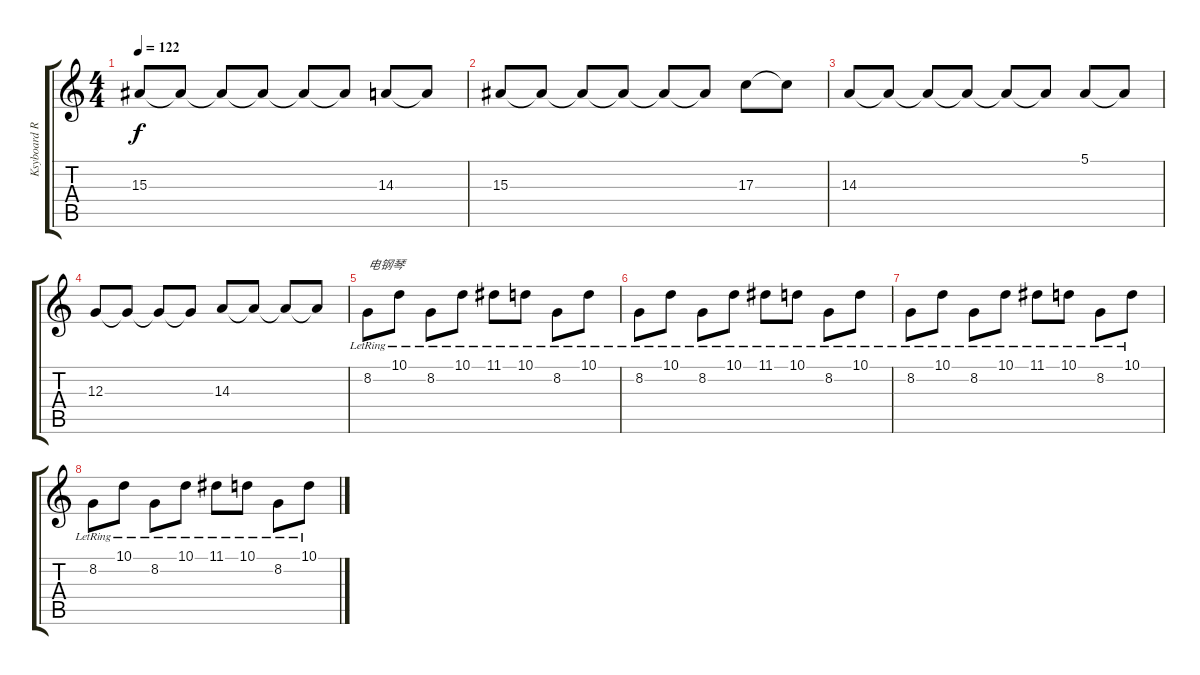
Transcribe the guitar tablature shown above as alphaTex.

\track ("Ksyboard R" "Ksyboard R") {instrument acousticgrandpiano}
\staff {score tabs}
\tuning (E4 B3 G3 D3 A2 E2) {hide}
\ts (4 4)
\tempo 122
\clef g2
\ks c
15.3.8{dy f} 15.3{t}.8 15.3{t}.8 15.3{t}.8 15.3{t}.8 15.3{t}.8 14.3.8 14.3{t}.8 |
15.3.8 15.3{t}.8 15.3{t}.8 15.3{t}.8 15.3{t}.8 15.3{t}.8 17.3.8 17.3{t}.8 |
14.3.8 14.3{t}.8 14.3{t}.8 14.3{t}.8 14.3{t}.8 14.3{t}.8 5.1.8 5.1{t}.8 |
12.3.8 12.3{t}.8 12.3{t}.8 12.3{t}.8 14.3.8 14.3{t}.8 14.3{t}.8 14.3{t}.8 |
8.2{lr}.8{txt "电钢琴"} 10.1{lr}.8 8.2{lr}.8 10.1{lr}.8 11.1{lr}.8 10.1{lr}.8 8.2{lr}.8 10.1{lr}.8 |
8.2{lr}.8 10.1{lr}.8 8.2{lr}.8 10.1{lr}.8 11.1{lr}.8 10.1{lr}.8 8.2{lr}.8 10.1{lr}.8 |
8.2{lr}.8 10.1{lr}.8 8.2{lr}.8 10.1{lr}.8 11.1{lr}.8 10.1{lr}.8 8.2{lr}.8 10.1{lr}.8 |
8.2{lr}.8 10.1{lr}.8 8.2{lr}.8 10.1{lr}.8 11.1{lr}.8 10.1{lr}.8 8.2{lr}.8 10.1{lr}.8
